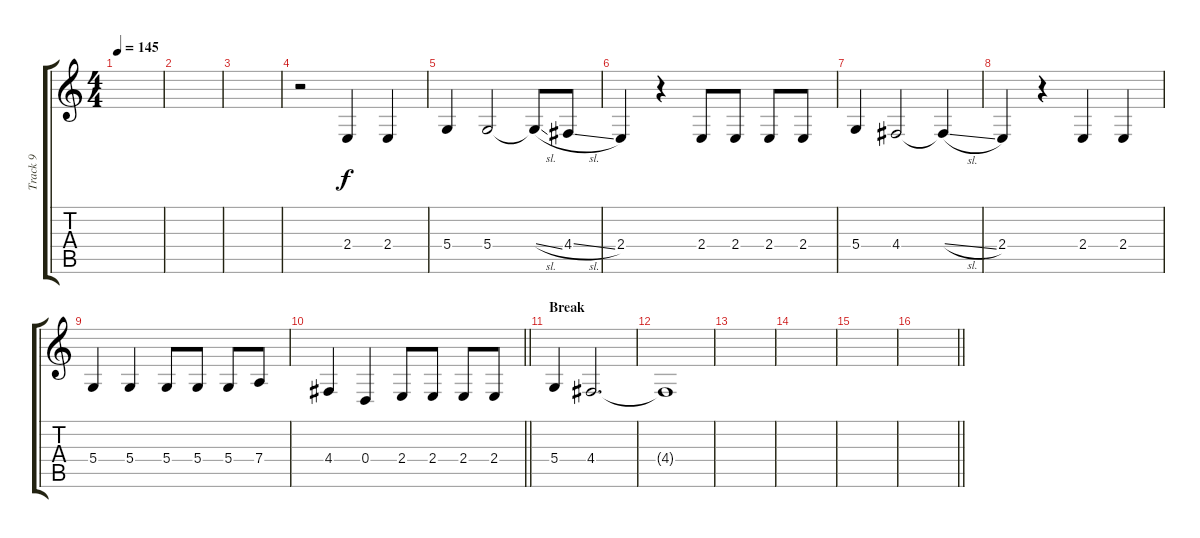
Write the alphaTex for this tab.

\track ("Track 9" "Track 9") {instrument altosax}
\staff {score tabs}
\tuning (E4 B3 G3 D3 A2 E2) {hide}
\ts (4 4)
\tempo 145
\clef g2
\ks c
|
|
|
r.2 2.4.4 2.4.4 |
5.4.4 5.4.2 5.4{sl t}.8 4.4{sl}.8 |
2.4.4 r.4 2.4.8 2.4.8 2.4.8 2.4.8 |
5.4.4 4.4.2 4.4{sl t}.4 |
2.4.4 r.4 2.4.4 2.4.4 |
5.4.4 5.4.4 5.4.8 5.4.8 5.4.8 7.4.8 |
\barLineRight lightlight
4.4.4 0.4.4 2.4.8 2.4.8 2.4.8 2.4.8 |
\section ("" "Break")
5.4.4 4.4.2{d} |
4.4{t}.1 |
|
|
|
\barLineRight lightlight
